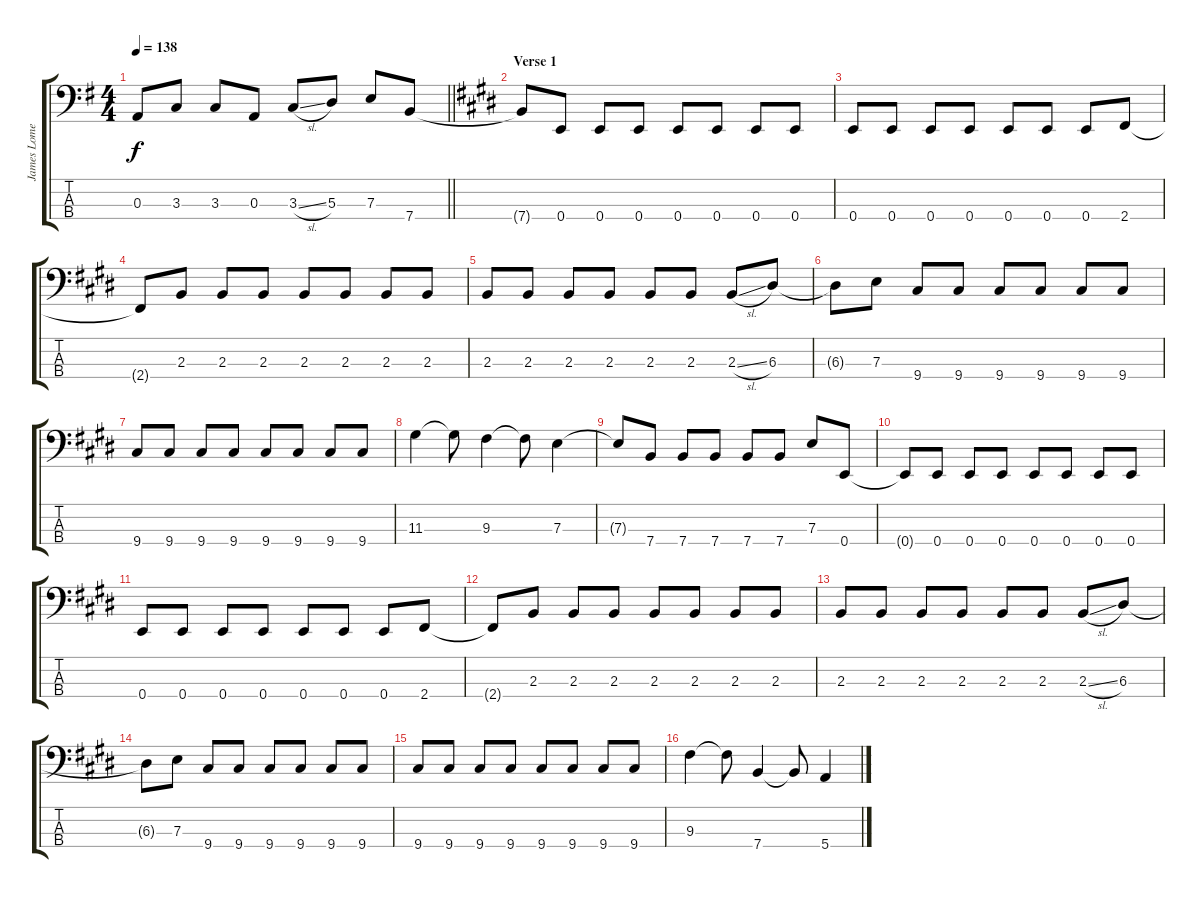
\track ("James Lomenzo" "James Lome") {instrument electricbassfinger}
\staff {score tabs}
\tuning (G2 D2 A1 E1) {hide}
\ts (4 4)
\tempo 138
\clef f4
\barLineRight lightlight
\ks g
0.3.8{dy f} 3.3.8 3.3.8 0.3.8 3.3{sl}.8 5.3.8 7.3.8 7.4.8 |
\section ("" "Verse 1")
\ks e
7.4{t}.8 0.4.8 0.4.8 0.4.8 0.4.8 0.4.8 0.4.8 0.4.8 |
\ks c#minor
0.4.8 0.4.8 0.4.8 0.4.8 0.4.8 0.4.8 0.4.8 2.4.8 |
2.4{t}.8 2.3.8 2.3.8 2.3.8 2.3.8 2.3.8 2.3.8 2.3.8 |
2.3.8 2.3.8 2.3.8 2.3.8 2.3.8 2.3.8 2.3{sl}.8 6.3.8 |
6.3{t}.8 7.3.8 9.4.8 9.4.8 9.4.8 9.4.8 9.4.8 9.4.8 |
9.4.8 9.4.8 9.4.8 9.4.8 9.4.8 9.4.8 9.4.8 9.4.8 |
11.3.4 11.3{t}.8 9.3.4 9.3{t}.8 7.3.4 |
7.3{t}.8 7.4.8 7.4.8 7.4.8 7.4.8 7.4.8 7.3.8 0.4.8 |
\ks e
0.4{t}.8 0.4.8 0.4.8 0.4.8 0.4.8 0.4.8 0.4.8 0.4.8 |
\ks c#minor
0.4.8 0.4.8 0.4.8 0.4.8 0.4.8 0.4.8 0.4.8 2.4.8 |
2.4{t}.8 2.3.8 2.3.8 2.3.8 2.3.8 2.3.8 2.3.8 2.3.8 |
2.3.8 2.3.8 2.3.8 2.3.8 2.3.8 2.3.8 2.3{sl}.8 6.3.8 |
6.3{t}.8 7.3.8 9.4.8 9.4.8 9.4.8 9.4.8 9.4.8 9.4.8 |
9.4.8 9.4.8 9.4.8 9.4.8 9.4.8 9.4.8 9.4.8 9.4.8 |
9.3.4 9.3{t}.8 7.4.4 7.4{t}.8 5.4.4
